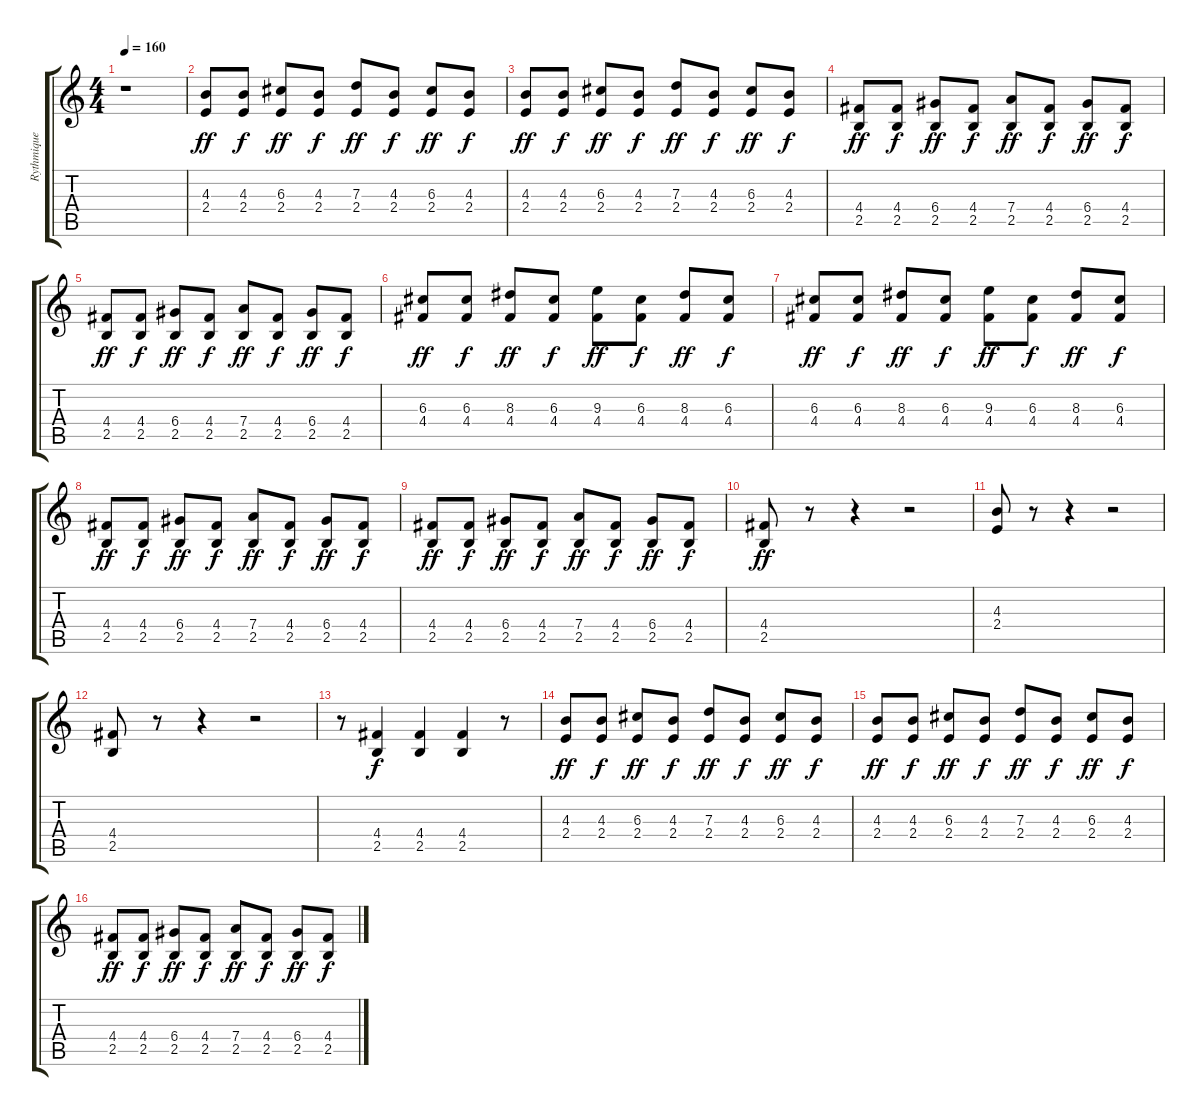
\track ("Rythmique" "Rythmique") {instrument distortionguitar}
\staff {score tabs}
\tuning (E4 B3 G3 D3 A2 E2) {hide}
\ts (4 4)
\tempo 160
\clef g2
\ks c
r.1{dy ff} |
(4.3 2.4).8 (4.3 2.4).8{dy f} (6.3 2.4).8{dy ff} (4.3 2.4).8{dy f} (7.3 2.4).8{dy ff} (4.3 2.4).8{dy f} (6.3 2.4).8{dy ff} (4.3 2.4).8{dy f} |
(4.3 2.4).8{dy ff} (4.3 2.4).8{dy f} (6.3 2.4).8{dy ff} (4.3 2.4).8{dy f} (7.3 2.4).8{dy ff} (4.3 2.4).8{dy f} (6.3 2.4).8{dy ff} (4.3 2.4).8{dy f} |
(4.4 2.5).8{dy ff} (4.4 2.5).8{dy f} (6.4 2.5).8{dy ff} (4.4 2.5).8{dy f} (7.4 2.5).8{dy ff} (4.4 2.5).8{dy f} (6.4 2.5).8{dy ff} (4.4 2.5).8{dy f} |
(4.4 2.5).8{dy ff} (4.4 2.5).8{dy f} (6.4 2.5).8{dy ff} (4.4 2.5).8{dy f} (7.4 2.5).8{dy ff} (4.4 2.5).8{dy f} (6.4 2.5).8{dy ff} (4.4 2.5).8{dy f} |
(6.3 4.4).8{dy ff} (6.3 4.4).8{dy f} (8.3 4.4).8{dy ff} (6.3 4.4).8{dy f} (9.3 4.4).8{dy ff} (6.3 4.4).8{dy f} (8.3 4.4).8{dy ff} (6.3 4.4).8{dy f} |
(6.3 4.4).8{dy ff} (6.3 4.4).8{dy f} (8.3 4.4).8{dy ff} (6.3 4.4).8{dy f} (9.3 4.4).8{dy ff} (6.3 4.4).8{dy f} (8.3 4.4).8{dy ff} (6.3 4.4).8{dy f} |
(4.4 2.5).8{dy ff} (4.4 2.5).8{dy f} (6.4 2.5).8{dy ff} (4.4 2.5).8{dy f} (7.4 2.5).8{dy ff} (4.4 2.5).8{dy f} (6.4 2.5).8{dy ff} (4.4 2.5).8{dy f} |
(4.4 2.5).8{dy ff} (4.4 2.5).8{dy f} (6.4 2.5).8{dy ff} (4.4 2.5).8{dy f} (7.4 2.5).8{dy ff} (4.4 2.5).8{dy f} (6.4 2.5).8{dy ff} (4.4 2.5).8{dy f} |
(4.4 2.5).8{dy ff} r.8 r.4 r.2 |
(4.3 2.4).8 r.8 r.4 r.2 |
(4.4 2.5).8 r.8 r.4 r.2 |
r.8 (4.4 2.5).4{dy f} (4.4 2.5).4 (4.4 2.5).4 r.8 |
(4.3 2.4).8{dy ff} (4.3 2.4).8{dy f} (6.3 2.4).8{dy ff} (4.3 2.4).8{dy f} (7.3 2.4).8{dy ff} (4.3 2.4).8{dy f} (6.3 2.4).8{dy ff} (4.3 2.4).8{dy f} |
(4.3 2.4).8{dy ff} (4.3 2.4).8{dy f} (6.3 2.4).8{dy ff} (4.3 2.4).8{dy f} (7.3 2.4).8{dy ff} (4.3 2.4).8{dy f} (6.3 2.4).8{dy ff} (4.3 2.4).8{dy f} |
(4.4 2.5).8{dy ff} (4.4 2.5).8{dy f} (6.4 2.5).8{dy ff} (4.4 2.5).8{dy f} (7.4 2.5).8{dy ff} (4.4 2.5).8{dy f} (6.4 2.5).8{dy ff} (4.4 2.5).8{dy f}
